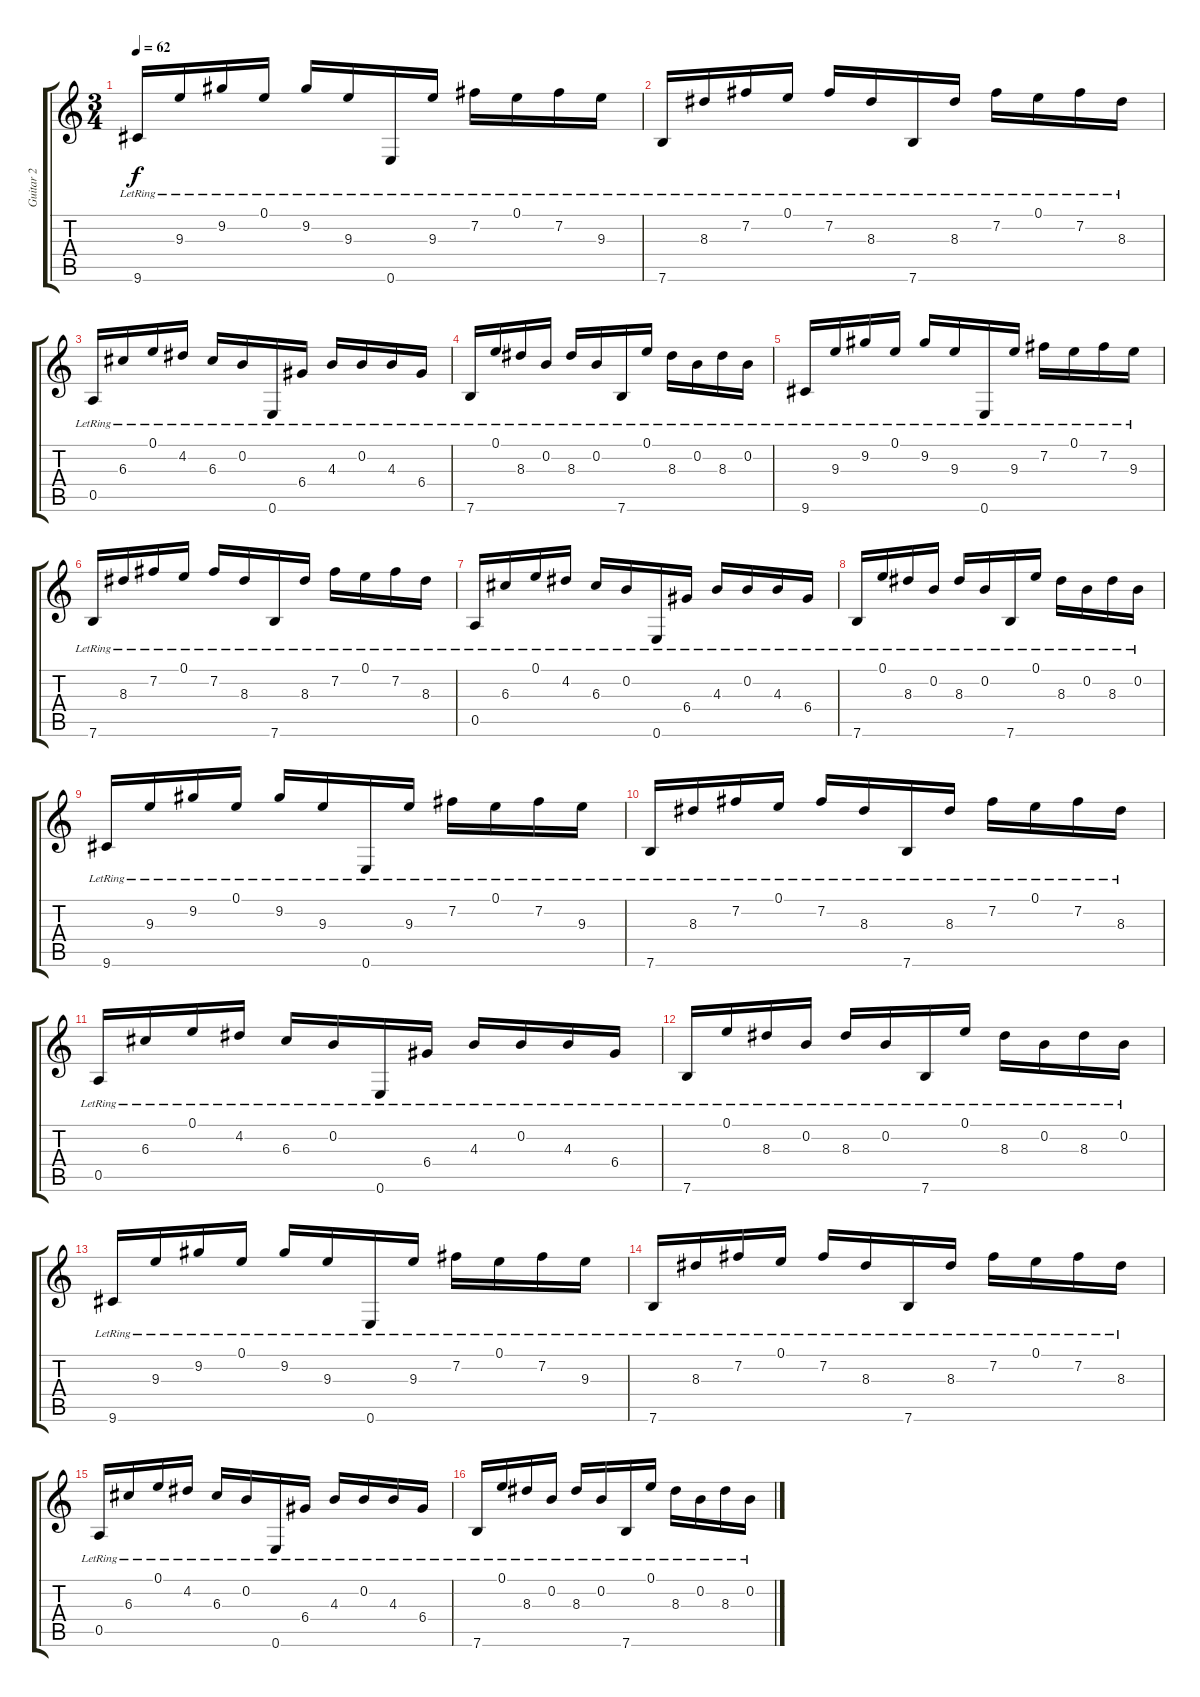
\track ("Guitar 2" "Guitar 2") {instrument electricguitarjazz}
\staff {score tabs}
\tuning (E4 B3 G3 D3 A2 E2) {hide}
\ts (3 4)
\tempo 62
\clef g2
\ks c
9.6{lr}.16{dy f} 9.3{lr}.16 9.2{lr}.16 0.1{lr}.16 9.2{lr}.16 9.3{lr}.16 0.6{lr}.16 9.3{lr}.16 7.2{lr}.16 0.1{lr}.16 7.2{lr}.16 9.3{lr}.16 |
7.6{lr}.16 8.3{lr}.16 7.2{lr}.16 0.1{lr}.16 7.2{lr}.16 8.3{lr}.16 7.6{lr}.16 8.3{lr}.16 7.2{lr}.16 0.1{lr}.16 7.2{lr}.16 8.3{lr}.16 |
0.5{lr}.16 6.3{lr}.16 0.1{lr}.16 4.2{lr}.16 6.3{lr}.16 0.2{lr}.16 0.6{lr}.16 6.4{lr}.16 4.3{lr}.16 0.2{lr}.16 4.3{lr}.16 6.4{lr}.16 |
7.6{lr}.16 0.1{lr}.16 8.3{lr}.16 0.2{lr}.16 8.3{lr}.16 0.2{lr}.16 7.6{lr}.16 0.1{lr}.16 8.3{lr}.16 0.2{lr}.16 8.3{lr}.16 0.2{lr}.16 |
9.6{lr}.16 9.3{lr}.16 9.2{lr}.16 0.1{lr}.16 9.2{lr}.16 9.3{lr}.16 0.6{lr}.16 9.3{lr}.16 7.2{lr}.16 0.1{lr}.16 7.2{lr}.16 9.3{lr}.16 |
7.6{lr}.16 8.3{lr}.16 7.2{lr}.16 0.1{lr}.16 7.2{lr}.16 8.3{lr}.16 7.6{lr}.16 8.3{lr}.16 7.2{lr}.16 0.1{lr}.16 7.2{lr}.16 8.3{lr}.16 |
0.5{lr}.16 6.3{lr}.16 0.1{lr}.16 4.2{lr}.16 6.3{lr}.16 0.2{lr}.16 0.6{lr}.16 6.4{lr}.16 4.3{lr}.16 0.2{lr}.16 4.3{lr}.16 6.4{lr}.16 |
7.6{lr}.16 0.1{lr}.16 8.3{lr}.16 0.2{lr}.16 8.3{lr}.16 0.2{lr}.16 7.6{lr}.16 0.1{lr}.16 8.3{lr}.16 0.2{lr}.16 8.3{lr}.16 0.2{lr}.16 |
9.6{lr}.16 9.3{lr}.16 9.2{lr}.16 0.1{lr}.16 9.2{lr}.16 9.3{lr}.16 0.6{lr}.16 9.3{lr}.16 7.2{lr}.16 0.1{lr}.16 7.2{lr}.16 9.3{lr}.16 |
7.6{lr}.16 8.3{lr}.16 7.2{lr}.16 0.1{lr}.16 7.2{lr}.16 8.3{lr}.16 7.6{lr}.16 8.3{lr}.16 7.2{lr}.16 0.1{lr}.16 7.2{lr}.16 8.3{lr}.16 |
0.5{lr}.16 6.3{lr}.16 0.1{lr}.16 4.2{lr}.16 6.3{lr}.16 0.2{lr}.16 0.6{lr}.16 6.4{lr}.16 4.3{lr}.16 0.2{lr}.16 4.3{lr}.16 6.4{lr}.16 |
7.6{lr}.16 0.1{lr}.16 8.3{lr}.16 0.2{lr}.16 8.3{lr}.16 0.2{lr}.16 7.6{lr}.16 0.1{lr}.16 8.3{lr}.16 0.2{lr}.16 8.3{lr}.16 0.2{lr}.16 |
9.6{lr}.16 9.3{lr}.16 9.2{lr}.16 0.1{lr}.16 9.2{lr}.16 9.3{lr}.16 0.6{lr}.16 9.3{lr}.16 7.2{lr}.16 0.1{lr}.16 7.2{lr}.16 9.3{lr}.16 |
7.6{lr}.16 8.3{lr}.16 7.2{lr}.16 0.1{lr}.16 7.2{lr}.16 8.3{lr}.16 7.6{lr}.16 8.3{lr}.16 7.2{lr}.16 0.1{lr}.16 7.2{lr}.16 8.3{lr}.16 |
0.5{lr}.16 6.3{lr}.16 0.1{lr}.16 4.2{lr}.16 6.3{lr}.16 0.2{lr}.16 0.6{lr}.16 6.4{lr}.16 4.3{lr}.16 0.2{lr}.16 4.3{lr}.16 6.4{lr}.16 |
7.6{lr}.16 0.1{lr}.16 8.3{lr}.16 0.2{lr}.16 8.3{lr}.16 0.2{lr}.16 7.6{lr}.16 0.1{lr}.16 8.3{lr}.16 0.2{lr}.16 8.3{lr}.16 0.2{lr}.16
